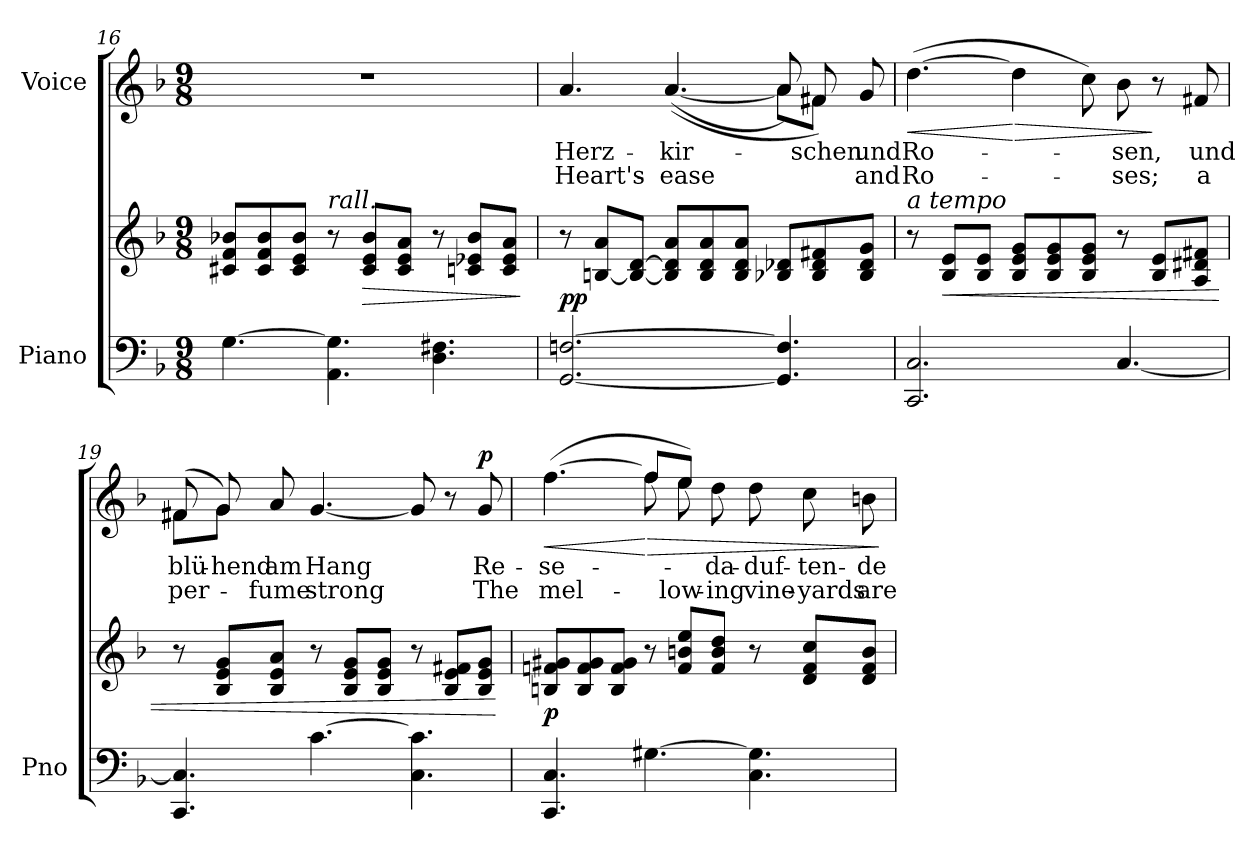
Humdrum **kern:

**kern	**kern	**dynam	**kern	**text	**text	**dynam
*part2	*part2	*part2	*part1	*part1	*part1	*part1
*staff3	*staff2	*staff2/3	*staff1	*staff1	*staff1	*staff1
*I"Piano	*	*	*I"Voice	*	*	*
*I'Pno	*	*	*	*	*	*
*clefF4	*clefG2	*	*clefG2	*	*	*
*k[b-]	*k[b-]	*	*k[b-]	*	*	*
*M9/8	*M9/8	*	*M9/8	*	*	*
*MM114	*MM114	*	*MM114	*	*	*
=16	=16	=16	=16	=16	=16	=16
!	!	!	!LO:TX:a:i:t=rall.	!	!	!
*	*	*	*^	*	*	*
[4.G\	8c#X/ 8f/ 8b-X/L	.	8%9r	4.ryy	.	.	.
.	8c#/ 8f/ 8b-/	.	.	.	.	.	.
.	8c#/ 8e/ 8b-/J	.	.	.	.	.	.
*	*	*	*MM110	*	*	*	*
!	!LO:TX:a:i:t=rall.	!	!	!	!	!	!
4.AA\ 4.G\]	8r	.	.	2.ryy	.	.	.
!	!	!LO:HP:b	!	!	!	!	!
.	8c#/ 8e/ 8b-/L	>	.	.	.	.	.
.	8c#/ 8e/ 8a/J	.	.	.	.	.	.
4.D\ 4.F#X\	8r	.	.	.	.	.	.
.	8cn/ 8e-X/ 8b-/L	.	.	.	.	.	.
.	8c/ 8e-/ 8a/J	.	.	.	.	.	.
.	.	]	.	.	.	.	.
!!LO:LB:g=z	!!
=17	=17	=17	=17	=17	=17	=17	=17
*	*	*	*MM106	*	*	*	*
!	!	!LO:DY:b	!	!	!LO:LY:b	!LO:LY:b	!LO:DY:a
!	!	!	!	!	!	!	!LO:DY:n=1:a
[2.GG/ [2.Fn/	8r	pp	4.a/	2.ryy	Herz-	Heart's-	pp other-dynamics
.	[8Bn/ 8a/L	.	.	.	.	.	.
.	8B/_ [8d/J	.	.	.	.	.	.
!	!	!	!	!	!LO:LY:b	!LO:LY:b	!
.	8B/] 8d/] 8a/L	.	(<(<[4.a/	.	-kir-	-ease	.
.	8B/ 8d/ 8a/	.	.	.	.	.	.
.	8B/ 8d/ 8a/J	.	.	.	.	.	.
4.GG/] 4.F/]	8B-X/ 8d-X/L	.	8a/])	8a\L	.	.	.
*	*	*	*MM116	*	*	*	*
!	!	!	!	!	!LO:LY:b	!	!
.	8B-/ 8d-/ 8f#X/	.	8f#X/)	8f#\J	-schen	.	.
!	!	!	!	!	!LO:LY:b	!LO:LY:b	!
.	8B-/ 8d-/ 8g/J	.	8g/	8ryy	und	and	.
*	*	*	*v	*v	*	*	*
=18	=18	=18	=18	=18	=18	=18
*	*	*	*MM120	*	*	*
*	*	*	*^	*	*	*
!	!	!	!LO:TX:a:i:t=a tempo	!	!	!	!
!	!LO:TX:a:i:t=a tempo	!	!	!	!	!	!
!	!	!	!	!	!LO:LY:b	!LO:LY:b	!LO:HP:b
*	*	*	*v	*v	*	*	*
2.CC/ 2.C/	8r	.	(>[4.dd\	Ro-	Ro-	<
!	!	!LO:HP:b	!	!	!	!
.	8B-/ 8e/L	<	.	.	.	.
.	8B-/ 8e/J	.	.	.	.	.
!	!	!	!	!	!	!LO:HP:n=1:b
.	8B-/ 8e/ 8g/L	.	4dd\]	.	.	[ >
.	8B-/ 8e/ 8g/	.	.	.	.	.
.	8B-/ 8e/ 8g/J	.	8cc\)	.	.	.
!	!	!	!	!LO:LY:b	!LO:LY:b	!
[4.C/	8r	.	8b-\	-sen,	-ses;	.
.	8B-/ 8e/L	.	8r	.	.	]
!	!	!	!	!LO:LY:b	!LO:LY:b	!
.	8A/ 8d#X/ 8f#X/J	.	8f#X/	und	a	.
=19	=19	=19	=19	=19	=19	=19
!	!	!	!	!LO:LY:b	!LO:LY:b	!
*	*	*	*^	*	*	*
4.CC/ 4.C/]	8r	.	(<8f#X/	8f#\L	blü-	per-	.
!	!	!	!	!	!LO:LY:b	!	!
.	8B-/ 8e/ 8g/L	.	8g/)	8g\J	-hend	.	.
!	!	!	!	!	!LO:LY:b	!LO:LY:b	!
.	8B-/ 8e/ 8a/J	.	8a/	2..ryy	am	-fume	.
!	!	!	!	!	!LO:LY:b	!LO:LY:b	!
[4.c\	8r	.	[4.g/	.	Hang	strong	.
.	8B-/ 8e/ 8g/L	.	.	.	.	.	.
.	8B-/ 8e/ 8g/J	.	.	.	.	.	.
4.C\ 4.c\]	8r	.	8g/]	.	.	.	.
.	8B-/ 8e/ 8f#X/L	.	8r	.	.	.	.
!	!	!	!	!	!LO:LY:b	!LO:LY:b	!LO:DY:a
.	8B-/ 8e/ 8g/J	.	8g/	.	Re-	The	p
*	*	*	*v	*v	*	*	*
.	.	[	.	.	.	.
!!LO:LB:g=z
=20	=20	=20	=20	=20	=20	=20
!	!	!LO:DY:b	!	!LO:LY:b	!LO:LY:b	!LO:HP:b
*	*	*	*^	*	*	*
4.CC/ 4.C/	8Bn/ 8fn/ 8g#X/L	p	(>[4.ff\	4.ryy	-se-	mel-	<
.	8B/ 8f/ 8g#/	.	.	.	.	.	.
.	8B/ 8f/ 8g#/J	.	.	.	.	.	.
!	!	!	!	!	!	!	!LO:HP:n=1:b
[4.G#X\	8r	.	8ff/L]	8ff\	.	.	[ >
!	!	!	!	!	!	!LO:LY:b	!
.	8f/ 8bn/ 8ee/L	.	8ee/J)	8ee\	.	-low-	.
!	!	!	!	!	!LO:LY:b	!LO:LY:b	!
.	8f/ 8b/ 8dd/J	.	8dd\	2ryy	-da-	-ing	.
!	!	!	!	!	!LO:LY:b	!LO:LY:b	!
4.C\ 4.G#\]	8r	.	8dd\	.	-duf-	vine-	.
!	!	!	!	!	!LO:LY:b	!LO:LY:b	!
.	8d/ 8f/ 8cc/L	.	8cc\	.	-ten-	-yards	.
!	!	!	!	!	!LO:LY:b	!LO:LY:b	!
.	8d/ 8f/ 8b/J	.	8bn\	.	-de	are	.
*	*	*	*v	*v	*	*	*
.	.	.	.	.	.	]
=	=	=	=	=	=	=
*-	*-	*-	*-	*-	*-	*-
